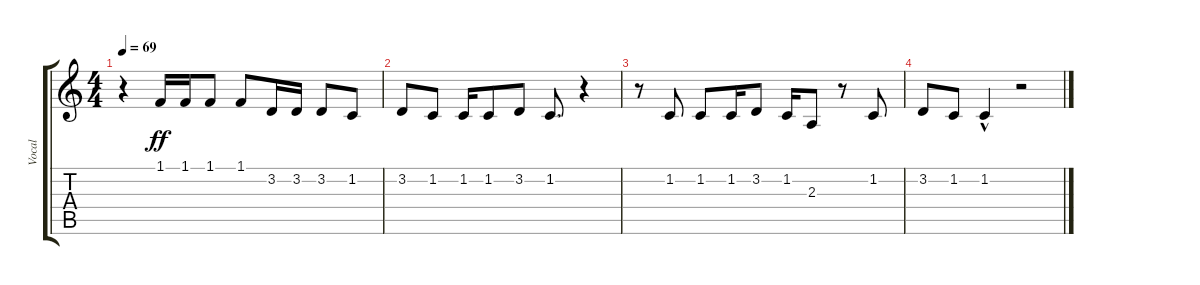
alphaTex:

\track ("Vocal" "Vocal") {instrument altosax}
\staff {score tabs}
\tuning (E4 B3 G3 D3 A2 D2) {hide}
\ts (4 4)
\tempo 69
\clef g2
\ks c
r.4{dy ff} 1.1.16 1.1.16 1.1.8 1.1.8 3.2.16 3.2.16 3.2.8 1.2.8 |
3.2.8 1.2.8 1.2.16 1.2.8 3.2.8 1.2.8{d} r.4 |
r.8 1.2.8 1.2.8 1.2.16 3.2.8 1.2.16 2.3.8 r.8 1.2.8 |
3.2.8 1.2.8 1.2{hac}.4 r.2
